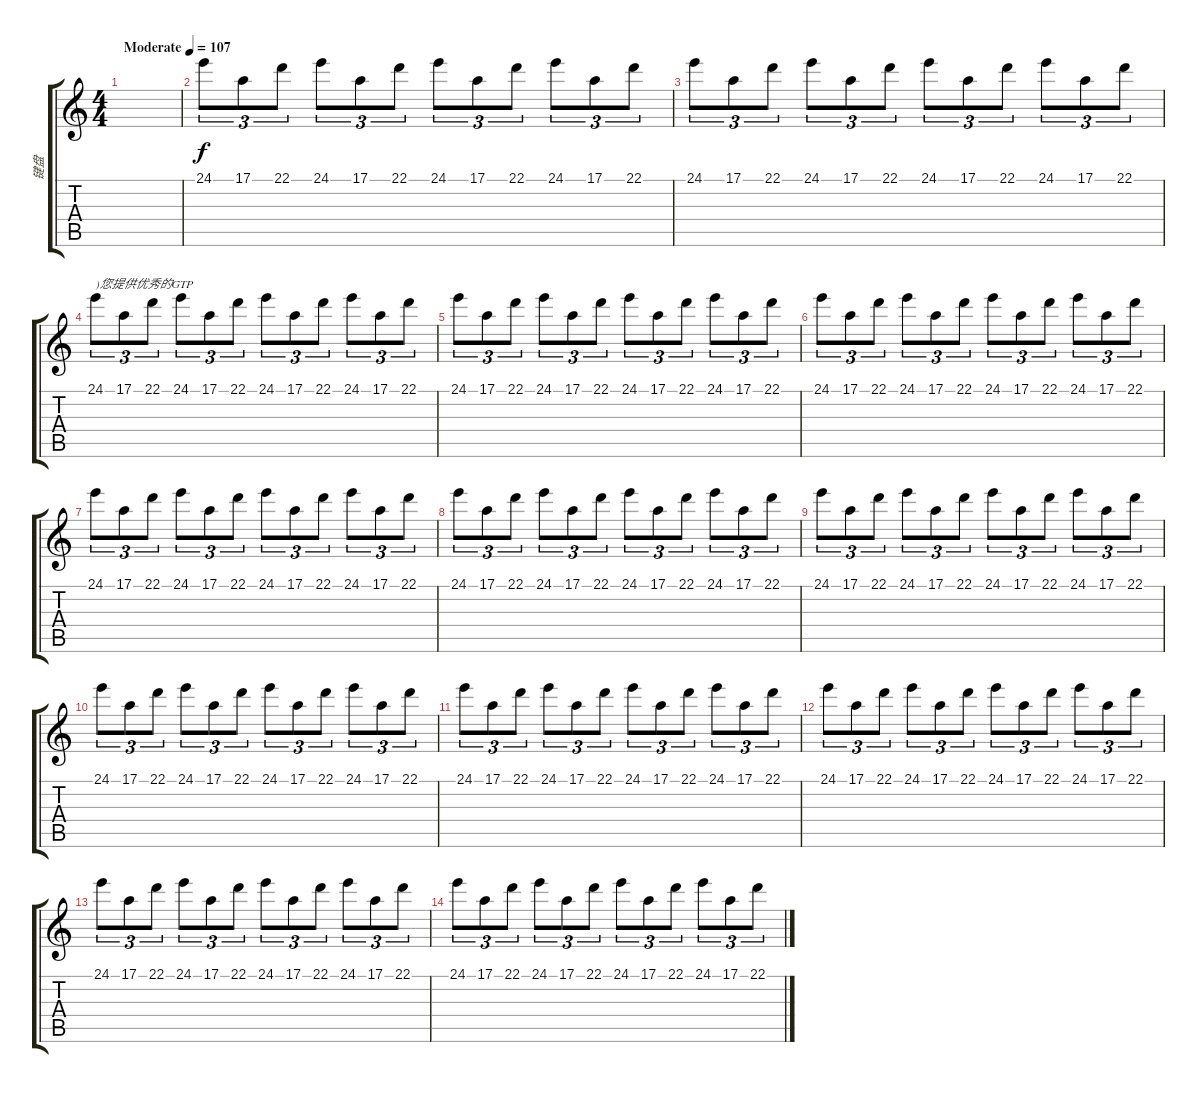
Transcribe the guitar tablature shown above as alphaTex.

\track ("键盘" "键盘") {instrument clavinet}
\staff {score tabs}
\tuning (E4 B3 G3 D3 A2 E2) {hide}
\ts (4 4)
\tempo (107 "Moderate")
\clef g2
\ks c
|
24.1.8{tu (3 2)} 17.1.8{tu (3 2)} 22.1.8{tu (3 2)} 24.1.8{tu (3 2)} 17.1.8{tu (3 2)} 22.1.8{tu (3 2)} 24.1.8{tu (3 2)} 17.1.8{tu (3 2)} 22.1.8{tu (3 2)} 24.1.8{tu (3 2)} 17.1.8{tu (3 2)} 22.1.8{tu (3 2)} |
24.1.8{tu (3 2)} 17.1.8{tu (3 2)} 22.1.8{tu (3 2)} 24.1.8{tu (3 2)} 17.1.8{tu (3 2)} 22.1.8{tu (3 2)} 24.1.8{tu (3 2)} 17.1.8{tu (3 2)} 22.1.8{tu (3 2)} 24.1.8{tu (3 2)} 17.1.8{tu (3 2)} 22.1.8{tu (3 2)} |
24.1.8{tu (3 2) txt ")您提供优秀的GTP"} 17.1.8{tu (3 2)} 22.1.8{tu (3 2)} 24.1.8{tu (3 2)} 17.1.8{tu (3 2)} 22.1.8{tu (3 2)} 24.1.8{tu (3 2)} 17.1.8{tu (3 2)} 22.1.8{tu (3 2)} 24.1.8{tu (3 2)} 17.1.8{tu (3 2)} 22.1.8{tu (3 2)} |
24.1.8{tu (3 2)} 17.1.8{tu (3 2)} 22.1.8{tu (3 2)} 24.1.8{tu (3 2)} 17.1.8{tu (3 2)} 22.1.8{tu (3 2)} 24.1.8{tu (3 2)} 17.1.8{tu (3 2)} 22.1.8{tu (3 2)} 24.1.8{tu (3 2)} 17.1.8{tu (3 2)} 22.1.8{tu (3 2)} |
24.1.8{tu (3 2)} 17.1.8{tu (3 2)} 22.1.8{tu (3 2)} 24.1.8{tu (3 2)} 17.1.8{tu (3 2)} 22.1.8{tu (3 2)} 24.1.8{tu (3 2)} 17.1.8{tu (3 2)} 22.1.8{tu (3 2)} 24.1.8{tu (3 2)} 17.1.8{tu (3 2)} 22.1.8{tu (3 2)} |
24.1.8{tu (3 2)} 17.1.8{tu (3 2)} 22.1.8{tu (3 2)} 24.1.8{tu (3 2)} 17.1.8{tu (3 2)} 22.1.8{tu (3 2)} 24.1.8{tu (3 2)} 17.1.8{tu (3 2)} 22.1.8{tu (3 2)} 24.1.8{tu (3 2)} 17.1.8{tu (3 2)} 22.1.8{tu (3 2)} |
24.1.8{tu (3 2)} 17.1.8{tu (3 2)} 22.1.8{tu (3 2)} 24.1.8{tu (3 2)} 17.1.8{tu (3 2)} 22.1.8{tu (3 2)} 24.1.8{tu (3 2)} 17.1.8{tu (3 2)} 22.1.8{tu (3 2)} 24.1.8{tu (3 2)} 17.1.8{tu (3 2)} 22.1.8{tu (3 2)} |
24.1.8{tu (3 2)} 17.1.8{tu (3 2)} 22.1.8{tu (3 2)} 24.1.8{tu (3 2)} 17.1.8{tu (3 2)} 22.1.8{tu (3 2)} 24.1.8{tu (3 2)} 17.1.8{tu (3 2)} 22.1.8{tu (3 2)} 24.1.8{tu (3 2)} 17.1.8{tu (3 2)} 22.1.8{tu (3 2)} |
24.1.8{tu (3 2)} 17.1.8{tu (3 2)} 22.1.8{tu (3 2)} 24.1.8{tu (3 2)} 17.1.8{tu (3 2)} 22.1.8{tu (3 2)} 24.1.8{tu (3 2)} 17.1.8{tu (3 2)} 22.1.8{tu (3 2)} 24.1.8{tu (3 2)} 17.1.8{tu (3 2)} 22.1.8{tu (3 2)} |
24.1.8{tu (3 2)} 17.1.8{tu (3 2)} 22.1.8{tu (3 2)} 24.1.8{tu (3 2)} 17.1.8{tu (3 2)} 22.1.8{tu (3 2)} 24.1.8{tu (3 2)} 17.1.8{tu (3 2)} 22.1.8{tu (3 2)} 24.1.8{tu (3 2)} 17.1.8{tu (3 2)} 22.1.8{tu (3 2)} |
24.1.8{tu (3 2)} 17.1.8{tu (3 2)} 22.1.8{tu (3 2)} 24.1.8{tu (3 2)} 17.1.8{tu (3 2)} 22.1.8{tu (3 2)} 24.1.8{tu (3 2)} 17.1.8{tu (3 2)} 22.1.8{tu (3 2)} 24.1.8{tu (3 2)} 17.1.8{tu (3 2)} 22.1.8{tu (3 2)} |
24.1.8{tu (3 2)} 17.1.8{tu (3 2)} 22.1.8{tu (3 2)} 24.1.8{tu (3 2)} 17.1.8{tu (3 2)} 22.1.8{tu (3 2)} 24.1.8{tu (3 2)} 17.1.8{tu (3 2)} 22.1.8{tu (3 2)} 24.1.8{tu (3 2)} 17.1.8{tu (3 2)} 22.1.8{tu (3 2)} |
24.1.8{tu (3 2)} 17.1.8{tu (3 2)} 22.1.8{tu (3 2)} 24.1.8{tu (3 2)} 17.1.8{tu (3 2)} 22.1.8{tu (3 2)} 24.1.8{tu (3 2)} 17.1.8{tu (3 2)} 22.1.8{tu (3 2)} 24.1.8{tu (3 2)} 17.1.8{tu (3 2)} 22.1.8{tu (3 2)}
